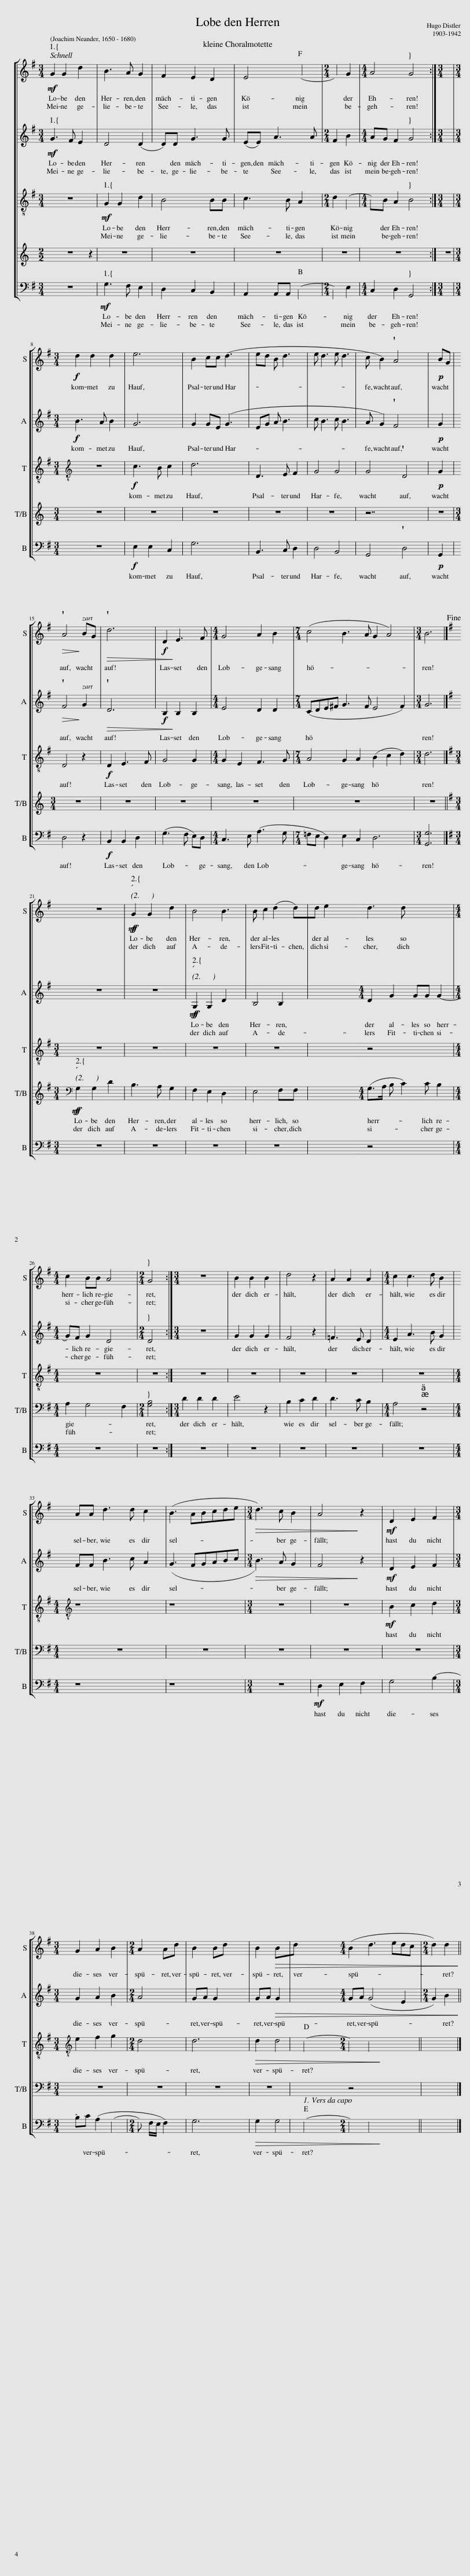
X:1
%%score [ 1 2 3 4 5 ]
L:1/8
M:3/4
I:linebreak $
K:G
V:1 treble
V:2 treble
V:3 treble-8
V:4 treble
V:5 bass
V:1
!mf! G2 G2 d2 | B3 A G2 | F2 E2 D2 | E4 x2- |[M:2/4] x2 G2 | %5
[M:4/4] A4 G4 :|[M:3/4] x8 |$[M:3/4]!f! d2 d2 d2 | e6 | B2 cc (d3 | %10
 ed B d3 | e d3 e d3 | c B2) A4 x |!p! BG |$!>(! A4!>)! BG | %15
!>(! d6 |!f! D2!>)! E3 F |[M:4/4] G4 A2 B2 |[M:7/4] (c4 B3 A G2 A4) |[M:3/4] B6!fine! |]$ %20
 z6 |!mf!!f! G2 G2 d2 | B4 B3 | B c2 (d2 d)d e2 | d3 d x4 |$ %25
[M:4/4] c2 BB A4 |[M:2/4] G4 :|[M:3/4] z6 | B2 B2 B2 | d4 z2 | %30
 A2 A2 A2 |[M:4/4] c2 c3 d B2 |$ AA d3 d c2 | (B3 ABcde |[M:3/4]!>(! d3) c B2 | %35
 A4!>)! z2 |!mf! D2 E2 F2 |$[M:3/4] G2 A2 B2 |[M:2/4] A2 Ad | B2 Bd x2 | %40
 B2!>(! Bd x6 |[M:4/4] (B2 d3 edc |[M:2/4] d2) d2!>)! || %43
V:2
!mf! G3 F E2 | D4 (D2 | D)D G3 G | (EE) A3 A |[M:2/4] F2 B2 | %5
[M:4/4] AG F2 G4 :|[M:3/4] x8 |$[M:3/4]!f! B3 A B2 | G6 | G2 GE (G3 | %10
 EG A B3 | c B3 c B3 | A G2) F4 x |!p! G2 |$!>(! F4!>)! G2 | %15
!>(! D6 |!f! B,2!>)! B,2 B,2 |[M:4/4] E4 D2 D2 |[M:7/4] (CDE^F G3 F E4 F2) |[M:3/4] G6 |]$ %20
 z6 | z6 |!mf!!f! G,2 G,2 D2 x | B,4 B,2 x3 |[M:4/4] D2 G2 GG G2- |$ %25
[M:4/4] GF G2 D4 |[M:2/4] D4 :|[M:3/4] z6 | G2 G2 G2 | F4 z2 | %30
 =F3 E D2 |[M:4/4] E2 A3 B G2 |$ FF B3 c A2 | (G3 FGABc |[M:3/4]!>(! B3) A G2 | %35
 F4!>)! z2 |!mf! D2 E2 F2 |$[M:3/4] G2 A2 B2 |[M:2/4] A4 | GA G2 x2 | %40
 GA!>(! G2 x6 |[M:4/4] GA (G4 E2 |[M:2/4] G2) B2!>)! || %43
V:3
 z6 |!mf! G2 G2 d2 | B4 BB | c3 B A2 |[M:2/4] d2 x2- | %5
[M:4/4]xB A2 B4 :|[M:3/4] x8 |$[M:3/4][K:treble-8] z6 |!f! c3 B c2 | d6 x | %10
 D3 E F2 | G4 G4 | G4 D4 |!p! G2 |$ D4 z2 | %15
!f! D2 E3 F | G4 G2 |[M:4/4] G2 E2 F3 G |[M:7/4] A4 G2 A2 (B2 c2 d2) |[M:3/4] d6 |]$ %20
[M:3/4] z6 | z6 | z7 | z9 | z4 x4 |$ %25
[M:4/4] z8 | z4 :| z6 | z6 | z6 | %30
 z6 | z8 |$[M:4/4][K:treble-8] z8 | z8 |[M:3/4] z6 | %35
 z6 |!mf! B2 c2 d2 |$[M:3/4][K:treble-8] e2 f2 g2 |[M:2/4] d4 | d6 | %40
!>(! d2 d4 x4- |[M:2/4] x2 x2!>)! x4 | x4 || %43
V:4
[K:C] z6 z2 | z6 | z6 | z6 | z4 | %5
 z8 :| z8 |$[M:3/4] z6 | z6 | z7 | %10
 z6 | z8 | z7 x | z2 |$[M:3/4] z6 | %15
 z6 | z6 | z8 | z14 | z6 |]$ %20
[K:G][M:3/4][K:bass]!mf!!f! G,2 G,2 D2 | B,3 A, G,2 | F,2 E,2 D,2 x | E,4 F,F, x3 |[M:4/4] (G,>A, B, C2) C B,2 |$ %25
[M:4/4] A,2 G,4 F,2 |[M:2/4] [G,B,]4 :|[M:3/4] D2 D2 D2 | E4 z2 | B,2 C2 D2 | %30
 D3 C B,2 |[M:4/4] A,4 z4 |$[M:4/4] z8 | z8 | z6 | %35
 z6 | z6 |$[M:3/4] z6 | z4 | z6 | %40
 z10 | z4 x4 | x4 || %43
V:5
 z6 |!mf! G,3 F, E,2 | D,2 C,2 B,,2 | A,,2 A,,A,, x2- |[M:2/4] x2 E,2 | %5
[M:4/4] C,2 D,2 G,,4 :|[M:3/4] x8 |$[M:3/4] z6 |!f! E,2 E,2 C,2 | G,6 x | %10
 B,,3 C, D,2 | D,4 B,,4 | G,,4 D,4 |!p! G,,2 |$ D,4 z2 | %15
!f! B,,2 B,,2 D,2 | (G,3 F, E,)D, |[M:4/4] C,3 E, (A,3 G, |[M:7/4] =F,E, D,2) E,2 C,2 D,6 |[M:3/4] [G,,G,]6 |]$ %20
[M:3/4] z6 | z6 | z7 | z9 | z4 x4 |$ %25
[M:4/4] z8 | z4 :| z6 | z6 | z6 | %30
 z6 | z8 |$[M:4/4] z8 | z8 |[M:3/4] z6 | %35
!mf! D,2 E,2 F,2 | G,4 B,2- |$[M:3/4] B,C (A,2 x2- |[M:2/4] x F,/E,/ F,2) | G,6 | %40
!>(! G,2 G,4 x4- |[M:2/4] x2 x2!>)! x4 | x4 || %43
